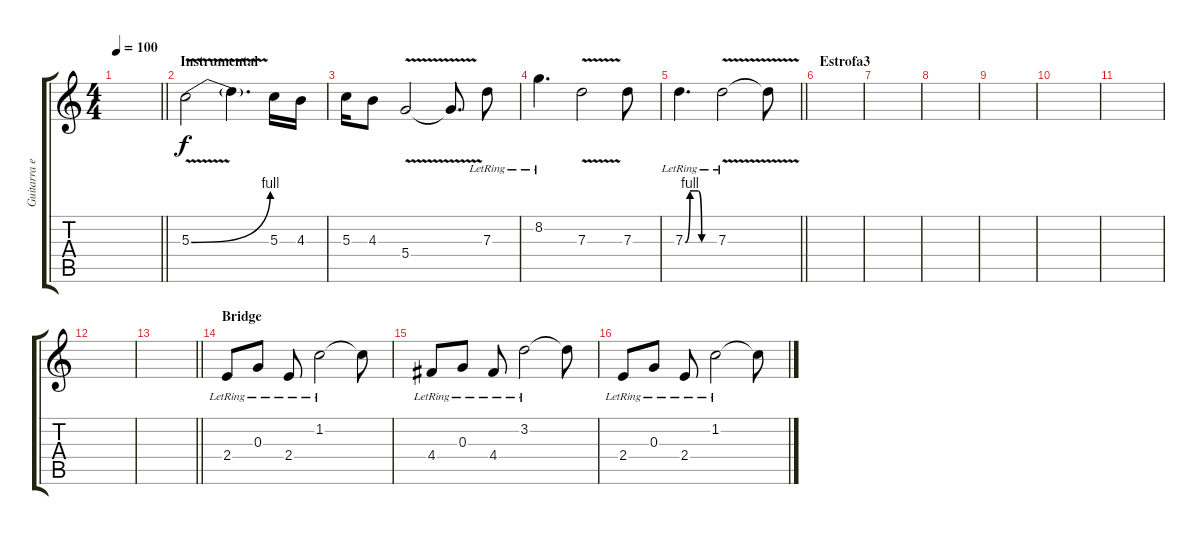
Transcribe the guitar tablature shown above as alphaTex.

\track ("Guitarra elèctrica" "Guitarra e") {instrument electricguitarjazz}
\staff {score tabs}
\tuning (E4 B3 G3 D3 A2 E2) {hide}
\ts (4 4)
\tempo 100
\clef g2
\barLineRight lightlight
\ks c
|
\section ("" "Instrumental")
5.3{be (bend 0 0 60 4) v}.2 5.3{t}.4{d} 5.3.16 4.3.16 |
5.3.16 4.3.8 5.4{v}.2 5.4{t}.8{d} 7.3{lr}.8 |
8.2{lr}.4{d} 7.3{v}.2 7.3.8 |
\barLineRight lightlight
7.3{be (custom 0 0 10 4 20 4 27 4 34 0 60 0) lr}.4{d} 7.3{v lr}.2 7.3{t}.8 |
\section ("" "Estrofa3")
|
|
|
|
|
|
|
\barLineRight lightlight
|
\section ("" "Bridge")
2.4{lr}.8 0.3{lr}.8 2.4{lr}.8 1.2{lr}.2 1.2{t}.8 |
4.4{lr}.8 0.3{lr}.8 4.4{lr}.8 3.2{lr}.2 3.2{t}.8 |
2.4{lr}.8 0.3{lr}.8 2.4{lr}.8 1.2{lr}.2 1.2{t}.8
